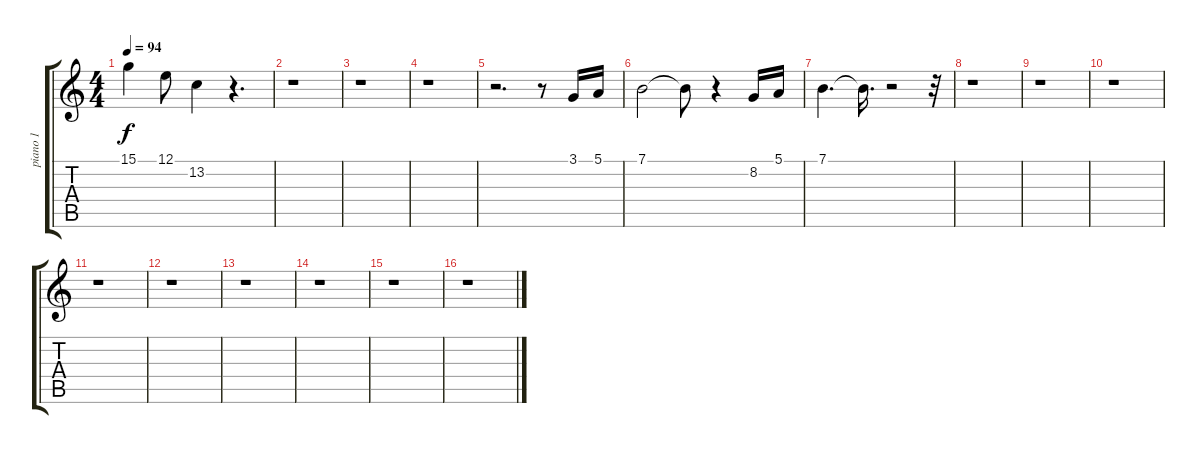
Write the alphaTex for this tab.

\track ("piano 1" "piano 1") {instrument brightacousticpiano}
\staff {score tabs}
\tuning (E4 B3 G3 D3 A2 E2) {hide}
\ts (4 4)
\tempo 94
\clef g2
\ks c
15.1.4{dy f} 12.1.8 13.2.4 r.4{d} |
r.1 |
r.1 |
r.1 |
r.2{d} r.8 3.1.16 5.1.16 |
7.1.2 7.1{t}.8 r.4 8.2.16 5.1.16 |
7.1.4{d} 7.1{t}.16{d} r.2 r.32 |
r.1 |
r.1 |
r.1 |
r.1 |
r.1 |
r.1 |
r.1 |
r.1 |
r.1
